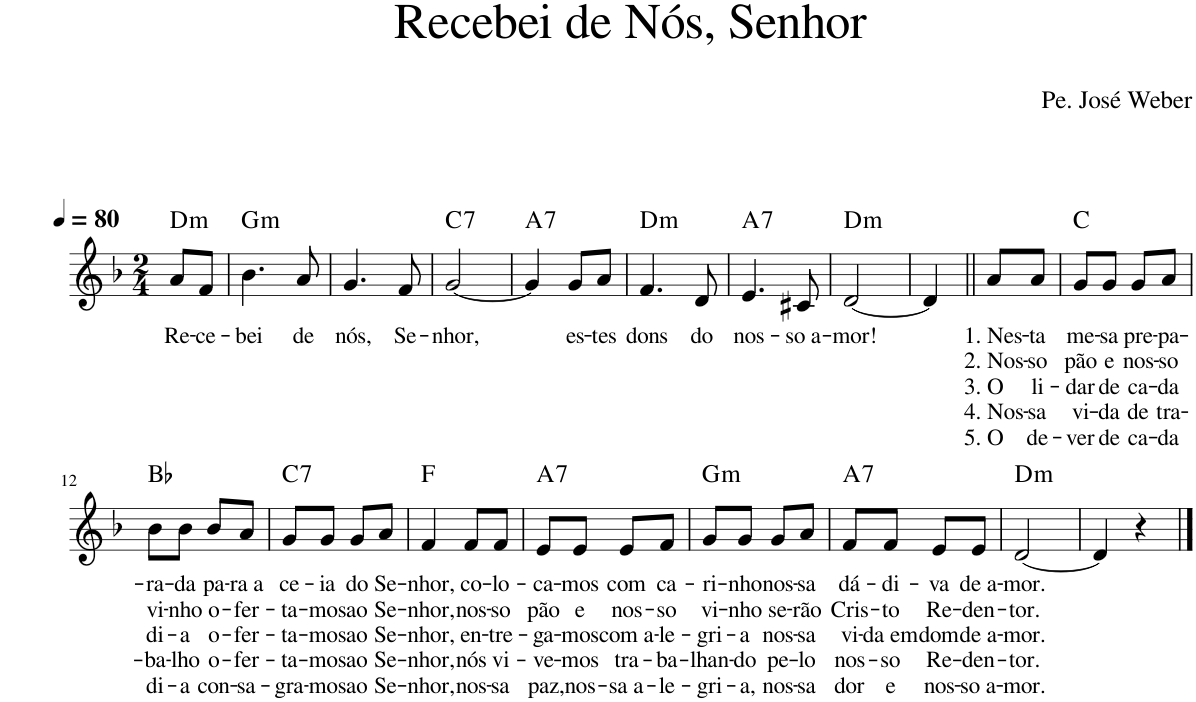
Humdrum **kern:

**kern	**text	**text	**text	**text	**text	**harte
*part1	*part1	*part1	*part1	*part1	*part1	*part1
*staff1	*staff1	*staff1	*staff1	*staff1	*staff1	*
*I"Voz	*	*	*	*	*	*
*I'Vo.	*	*	*	*	*	*
*clefG2	*	*	*	*	*	*
*k[b-]	*	*	*	*	*	*
*M2/4	*	*	*	*	*	*
*MM80	*	*	*	*	*	*
=1	=1	=1	=1	=1	=1	=1
!	!LO:LY:b	!	!	!	!	!LO:H:kt=m
8a/L	Re-	.	.	.	.	D:min
!	!LO:LY:b	!	!	!	!	!
8f/J	-ce-	.	.	.	.	.
=2	=2	=2	=2	=2	=2	=2
!	!LO:LY:b	!	!	!	!	!LO:H:kt=m
4.b-\	-bei	.	.	.	.	G:min
!	!LO:LY:b	!	!	!	!	!
8a/	de	.	.	.	.	.
=3	=3	=3	=3	=3	=3	=3
!	!LO:LY:b	!	!	!	!	!
4.g/	nós,	.	.	.	.	.
!	!LO:LY:b	!	!	!	!	!
8f/	Se-	.	.	.	.	.
=4	=4	=4	=4	=4	=4	=4
!	!LO:LY:b	!	!	!	!	!LO:H:kt=7
[2g/	-nhor,	.	.	.	.	C:7
=5	=5	=5	=5	=5	=5	=5
!	!	!	!	!	!	!LO:H:kt=7
4g/]	.	.	.	.	.	A:7
!	!LO:LY:b	!	!	!	!	!
8g/L	es-	.	.	.	.	.
!	!LO:LY:b	!	!	!	!	!
8a/J	-tes	.	.	.	.	.
=6	=6	=6	=6	=6	=6	=6
!	!LO:LY:b	!	!	!	!	!LO:H:kt=m
4.f/	dons	.	.	.	.	D:min
!	!LO:LY:b	!	!	!	!	!
8d/	do	.	.	.	.	.
=7	=7	=7	=7	=7	=7	=7
!	!LO:LY:b	!	!	!	!	!LO:H:kt=7
4.e/	nos-	.	.	.	.	A:7
!	!LO:LY:b	!	!	!	!	!
8c#X/	-so a-	.	.	.	.	.
=8	=8	=8	=8	=8	=8	=8
!	!LO:LY:b	!	!	!	!	!LO:H:kt=m
[2d/	-mor!	.	.	.	.	D:min
=9	=9	=9	=9	=9	=9	=9
4d/]	.	.	.	.	.	.
=10||	=10||	=10||	=10||	=10||	=10||	=10||
!	!LO:LY:b	!LO:LY:b	!LO:LY:b	!LO:LY:b	!LO:LY:b	!
8a/L	1. Nes-	2. Nos-	3. O	4. Nos-	5. O	.
!	!LO:LY:b	!LO:LY:b	!LO:LY:b	!LO:LY:b	!LO:LY:b	!
8a/J	-ta	-so	li-	-sa	de-	.
=11	=11	=11	=11	=11	=11	=11
!	!LO:LY:b	!LO:LY:b	!LO:LY:b	!LO:LY:b	!LO:LY:b	!
8g/L	me-	pão	-dar	vi-	-ver	C:maj
!	!LO:LY:b	!LO:LY:b	!LO:LY:b	!LO:LY:b	!LO:LY:b	!
8g/J	-sa	e	de	-da	de	.
!	!LO:LY:b	!LO:LY:b	!LO:LY:b	!LO:LY:b	!LO:LY:b	!
8g/L	pre-	nos-	ca-	de	ca-	.
!	!LO:LY:b	!LO:LY:b	!LO:LY:b	!LO:LY:b	!LO:LY:b	!
8a/J	-pa-	-so	-da	tra-	-da	.
!!LO:LB:g=z
=12	=12	=12	=12	=12	=12	=12
!	!LO:LY:b	!LO:LY:b	!LO:LY:b	!LO:LY:b	!LO:LY:b	!
8b-\L	-ra-	vi-	di-	-ba-	di-	Bb:maj
!	!LO:LY:b	!LO:LY:b	!LO:LY:b	!LO:LY:b	!LO:LY:b	!
8b-\J	-da	-nho	-a	-lho	-a	.
!	!LO:LY:b	!LO:LY:b	!LO:LY:b	!LO:LY:b	!LO:LY:b	!
8b-/L	pa-	o-	o-	o-	con-	.
!	!LO:LY:b	!LO:LY:b	!LO:LY:b	!LO:LY:b	!LO:LY:b	!
8a/J	-ra a	-fer-	-fer-	-fer-	-sa-	.
=13	=13	=13	=13	=13	=13	=13
!	!LO:LY:b	!LO:LY:b	!LO:LY:b	!LO:LY:b	!LO:LY:b	!LO:H:kt=7
8g/L	ce-	-ta-	-ta-	-ta-	-gra-	C:7
!	!LO:LY:b	!LO:LY:b	!LO:LY:b	!LO:LY:b	!LO:LY:b	!
8g/J	-ia	-mos	-mos	-mos	-mos	.
!	!LO:LY:b	!LO:LY:b	!LO:LY:b	!LO:LY:b	!LO:LY:b	!
8g/L	do	ao	ao	ao	ao	.
!	!LO:LY:b	!LO:LY:b	!LO:LY:b	!LO:LY:b	!LO:LY:b	!
8a/J	Se-	Se-	Se-	Se-	Se-	.
=14	=14	=14	=14	=14	=14	=14
!	!LO:LY:b	!LO:LY:b	!LO:LY:b	!LO:LY:b	!LO:LY:b	!
4f/	-nhor,	-nhor,	-nhor,	-nhor,	-nhor,	F:maj
!	!LO:LY:b	!LO:LY:b	!LO:LY:b	!LO:LY:b	!LO:LY:b	!
8f/L	co-	nos-	en-	nós	nos-	.
!	!LO:LY:b	!LO:LY:b	!LO:LY:b	!LO:LY:b	!LO:LY:b	!
8f/J	-lo-	-so	-tre-	vi-	-sa	.
=15	=15	=15	=15	=15	=15	=15
!	!LO:LY:b	!LO:LY:b	!LO:LY:b	!LO:LY:b	!LO:LY:b	!LO:H:kt=7
8e/L	-ca-	pão	-ga-	-ve-	paz,	A:7
!	!LO:LY:b	!LO:LY:b	!LO:LY:b	!LO:LY:b	!LO:LY:b	!
8e/J	-mos	e	-mos	-mos	nos-	.
!	!LO:LY:b	!LO:LY:b	!LO:LY:b	!LO:LY:b	!LO:LY:b	!
8e/L	com	nos-	com a-	tra-	-sa a-	.
!	!LO:LY:b	!LO:LY:b	!LO:LY:b	!LO:LY:b	!LO:LY:b	!
8f/J	ca-	-so	-le-	-ba-	-le-	.
=16	=16	=16	=16	=16	=16	=16
!	!LO:LY:b	!LO:LY:b	!LO:LY:b	!LO:LY:b	!LO:LY:b	!LO:H:kt=m
8g/L	-ri-	vi-	-gri-	-lhan-	-gri-	G:min
!	!LO:LY:b	!LO:LY:b	!LO:LY:b	!LO:LY:b	!LO:LY:b	!
8g/J	-nho	-nho	-a	-do	-a,	.
!	!LO:LY:b	!LO:LY:b	!LO:LY:b	!LO:LY:b	!LO:LY:b	!
8g/L	nos-	se-	nos-	pe-	nos-	.
!	!LO:LY:b	!LO:LY:b	!LO:LY:b	!LO:LY:b	!LO:LY:b	!
8a/J	-sa	-rão	-sa	-lo	-sa	.
=17	=17	=17	=17	=17	=17	=17
!	!LO:LY:b	!LO:LY:b	!LO:LY:b	!LO:LY:b	!LO:LY:b	!LO:H:kt=7
8f/L	dá-	Cris-	vi-	nos-	dor	A:7
!	!LO:LY:b	!LO:LY:b	!LO:LY:b	!LO:LY:b	!LO:LY:b	!
8f/J	-di-	-to	-da em	-so	e	.
!	!LO:LY:b	!LO:LY:b	!LO:LY:b	!LO:LY:b	!LO:LY:b	!
8e/L	-va	Re-	dom	Re-	nos-	.
!	!LO:LY:b	!LO:LY:b	!LO:LY:b	!LO:LY:b	!LO:LY:b	!
8e/J	de a-	-den-	de a-	-den-	-so a-	.
=18	=18	=18	=18	=18	=18	=18
!	!LO:LY:b	!LO:LY:b	!LO:LY:b	!LO:LY:b	!LO:LY:b	!LO:H:kt=m
[2d/	-mor.	-tor.	-mor.	-tor.	-mor.	D:min
=19	=19	=19	=19	=19	=19	=19
4d/]	.	.	.	.	.	.
4r	.	.	.	.	.	.
==	==	==	==	==	==	==
*-	*-	*-	*-	*-	*-	*-
